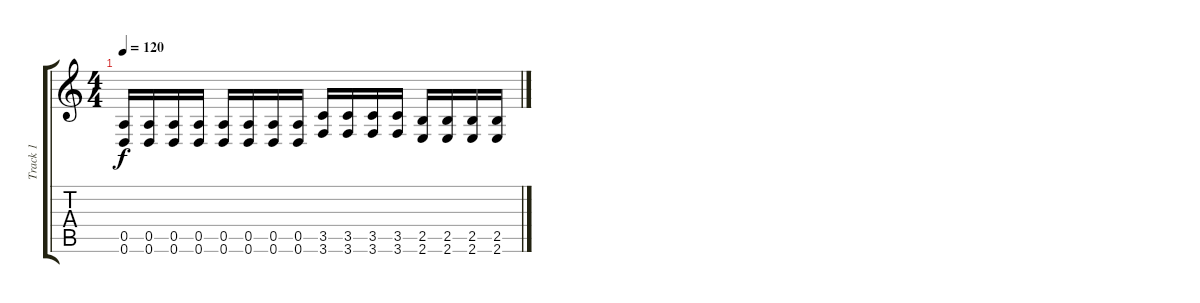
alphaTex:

\track ("Track 1" "Track 1") {instrument distortionguitar}
\staff {score tabs}
\tuning (E4 B3 G3 D3 A2 D2) {hide}
\ts (4 4)
\tempo 120
\clef g2
\ks c
(0.5 0.6).16{dy f} (0.5 0.6).16 (0.5 0.6).16 (0.5 0.6).16 (0.5 0.6).16 (0.5 0.6).16 (0.5 0.6).16 (0.5 0.6).16 (3.5 3.6).16 (3.5 3.6).16 (3.5 3.6).16 (3.5 3.6).16 (2.5 2.6).16 (2.5 2.6).16 (2.5 2.6).16 (2.5 2.6).16
